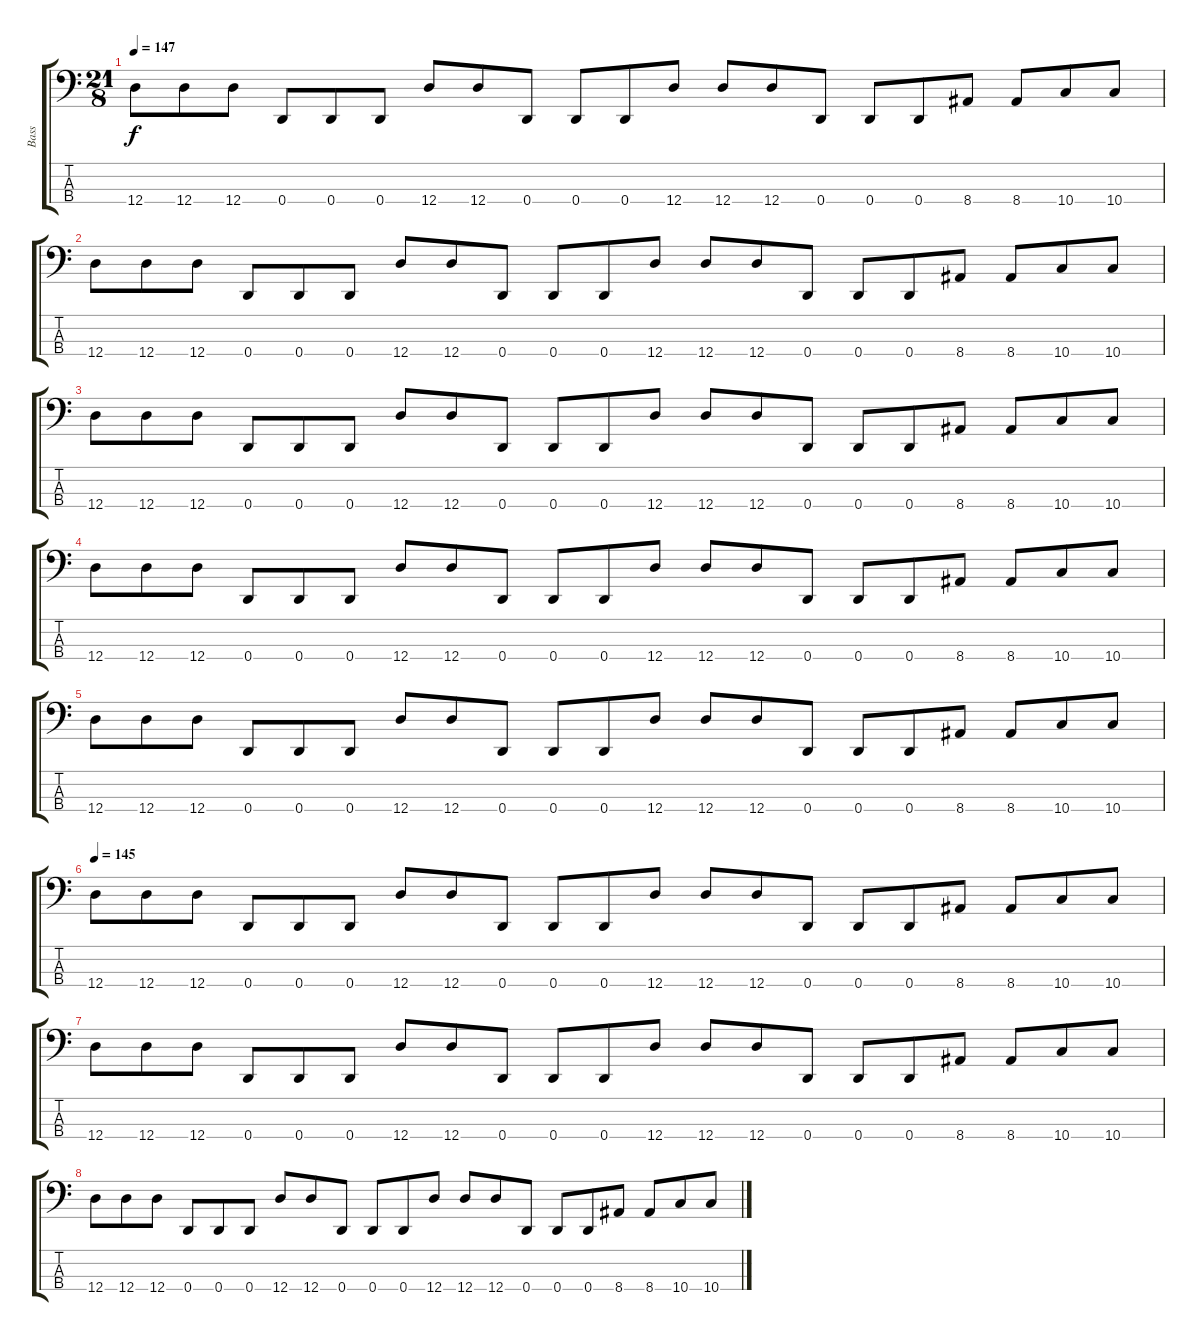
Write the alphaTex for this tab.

\track ("Bass" "Bass") {instrument electricbasspick}
\staff {score tabs}
\tuning (G2 D2 A1 D1) {hide}
\ts (21 8)
\tempo 147
\clef f4
\ks c
12.4.8{dy f} 12.4.8 12.4.8 0.4.8 0.4.8 0.4.8 12.4.8 12.4.8 0.4.8 0.4.8 0.4.8 12.4.8 12.4.8 12.4.8 0.4.8 0.4.8 0.4.8 8.4.8 8.4.8 10.4.8 10.4.8 |
12.4.8 12.4.8 12.4.8 0.4.8 0.4.8 0.4.8 12.4.8 12.4.8 0.4.8 0.4.8 0.4.8 12.4.8 12.4.8 12.4.8 0.4.8 0.4.8 0.4.8 8.4.8 8.4.8 10.4.8 10.4.8 |
12.4.8 12.4.8 12.4.8 0.4.8 0.4.8 0.4.8 12.4.8 12.4.8 0.4.8 0.4.8 0.4.8 12.4.8 12.4.8 12.4.8 0.4.8 0.4.8 0.4.8 8.4.8 8.4.8 10.4.8 10.4.8 |
12.4.8 12.4.8 12.4.8 0.4.8 0.4.8 0.4.8 12.4.8 12.4.8 0.4.8 0.4.8 0.4.8 12.4.8 12.4.8 12.4.8 0.4.8 0.4.8 0.4.8 8.4.8 8.4.8 10.4.8 10.4.8 |
12.4.8 12.4.8 12.4.8 0.4.8 0.4.8 0.4.8 12.4.8 12.4.8 0.4.8 0.4.8 0.4.8 12.4.8 12.4.8 12.4.8 0.4.8 0.4.8 0.4.8 8.4.8 8.4.8 10.4.8 10.4.8 |
\tempo 145
12.4.8 12.4.8 12.4.8 0.4.8 0.4.8 0.4.8 12.4.8 12.4.8 0.4.8 0.4.8 0.4.8 12.4.8 12.4.8 12.4.8 0.4.8 0.4.8 0.4.8 8.4.8 8.4.8 10.4.8 10.4.8 |
12.4.8 12.4.8 12.4.8 0.4.8 0.4.8 0.4.8 12.4.8 12.4.8 0.4.8 0.4.8 0.4.8 12.4.8 12.4.8 12.4.8 0.4.8 0.4.8 0.4.8 8.4.8 8.4.8 10.4.8 10.4.8 |
12.4.8 12.4.8 12.4.8 0.4.8 0.4.8 0.4.8 12.4.8 12.4.8 0.4.8 0.4.8 0.4.8 12.4.8 12.4.8 12.4.8 0.4.8 0.4.8 0.4.8 8.4.8 8.4.8 10.4.8 10.4.8
